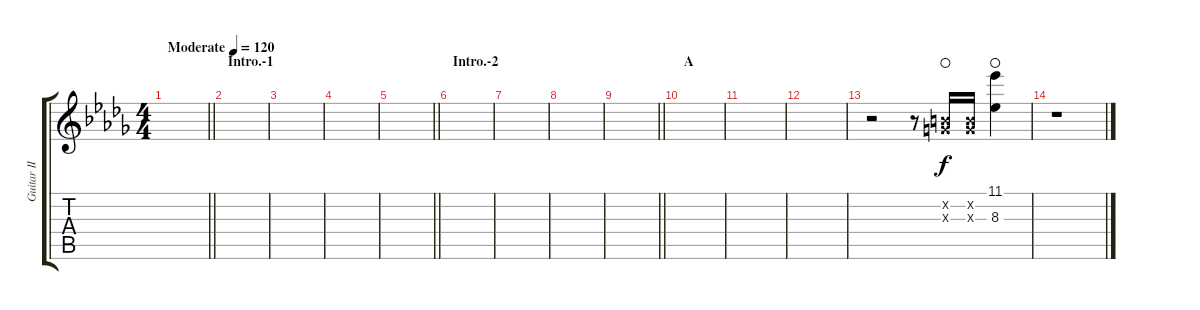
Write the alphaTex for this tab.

\track ("Guitar II (Nakano Azusa)" "Guitar II ") {instrument overdrivenguitar}
\staff {score tabs}
\tuning (E4 B3 G3 D3 A2 E2) {hide}
\ts (4 4)
\tempo (120 "Moderate")
\clef g2
\barLineRight lightlight
\ks db
|
\section ("" "Intro.-1")
|
|
|
\barLineRight lightlight
|
\section ("" "Intro.-2")
|
|
|
\barLineRight lightlight
|
\section ("" "A")
|
|
|
r.2 r.8 (0.2{x} 0.3{x}).16{waho} (0.2{x} 0.3{x}).16 (11.1 8.3).4{waho} |
r.1
